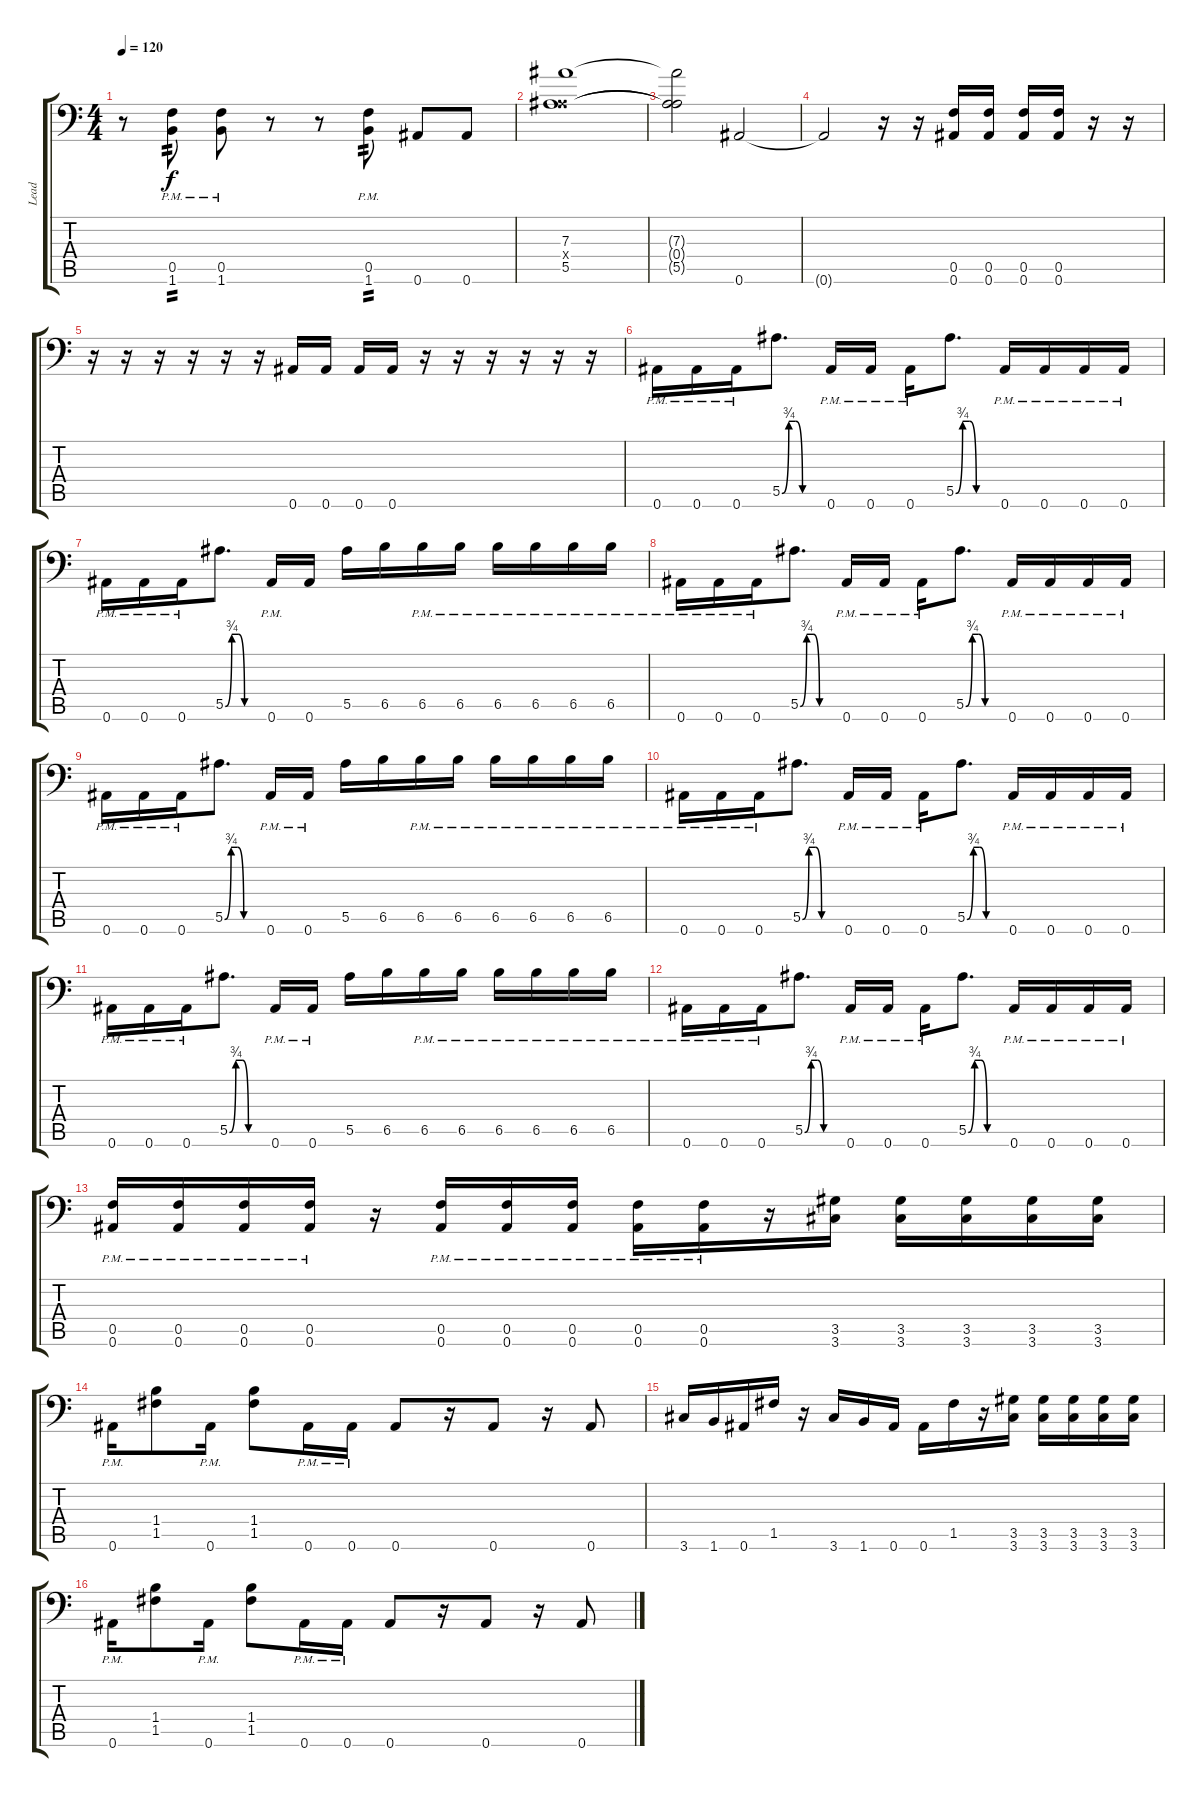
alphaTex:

\track ("Lead" "Lead") {instrument distortionguitar}
\staff {score tabs}
\tuning (C4 G3 Eb3 Bb2 F2 Bb1) {hide}
\ts (4 4)
\tempo 120
\clef f4
\ks c
r.8{dy f} (0.5{pm} 1.6{pm}).8{tp 2} (0.5{pm} 1.6{pm}).8 r.8 r.8 (0.5{pm} 1.6{pm}).8{tp 2} 0.6.8 0.6.8 |
(7.3 0.4{x} 5.5).1 |
(7.3{t} 0.4{t} 5.5{t}).2 0.6.2 |
0.6{t}.2 r.16 r.16 (0.5 0.6).16 (0.5 0.6).16 (0.5 0.6).16 (0.5 0.6).16 r.16 r.16 |
r.16 r.16 r.16 r.16 r.16 r.16 0.6.16 0.6.16 0.6.16 0.6.16 r.16 r.16 r.16 r.16 r.16 r.16 |
0.6{pm}.16 0.6{pm}.16 0.6{pm}.16 5.5{be (custom 0 0 10 3 20 3 30 0 60 0)}.8{d} 0.6{pm}.16 0.6{pm}.16 0.6{pm}.16 5.5{be (custom 0 0 10 3 20 3 30 0 60 0)}.8{d} 0.6{pm}.16 0.6{pm}.16 0.6{pm}.16 0.6{pm}.16 |
0.6{pm}.16 0.6{pm}.16 0.6{pm}.16 5.5{be (custom 0 0 10 3 20 3 30 0 60 0)}.8{d} 0.6{pm}.16 0.6.16 5.5.16 6.5.16 6.5{pm}.16 6.5{pm}.16 6.5{pm}.16 6.5{pm}.16 6.5{pm}.16 6.5{pm}.16 |
0.6{pm}.16 0.6{pm}.16 0.6{pm}.16 5.5{be (custom 0 0 10 3 20 3 30 0 60 0)}.8{d} 0.6{pm}.16 0.6{pm}.16 0.6{pm}.16 5.5{be (custom 0 0 10 3 20 3 30 0 60 0)}.8{d} 0.6{pm}.16 0.6{pm}.16 0.6{pm}.16 0.6{pm}.16 |
0.6{pm}.16 0.6{pm}.16 0.6{pm}.16 5.5{be (custom 0 0 10 3 20 3 30 0 60 0)}.8{d} 0.6{pm}.16 0.6{pm}.16 5.5.16 6.5.16 6.5{pm}.16 6.5{pm}.16 6.5{pm}.16 6.5{pm}.16 6.5{pm}.16 6.5{pm}.16 |
0.6{pm}.16 0.6{pm}.16 0.6{pm}.16 5.5{be (custom 0 0 10 3 20 3 30 0 60 0)}.8{d} 0.6{pm}.16 0.6{pm}.16 0.6{pm}.16 5.5{be (custom 0 0 10 3 20 3 30 0 60 0)}.8{d} 0.6{pm}.16 0.6{pm}.16 0.6{pm}.16 0.6{pm}.16 |
0.6{pm}.16 0.6{pm}.16 0.6{pm}.16 5.5{be (custom 0 0 10 3 20 3 30 0 60 0)}.8{d} 0.6{pm}.16 0.6{pm}.16 5.5.16 6.5.16 6.5{pm}.16 6.5{pm}.16 6.5{pm}.16 6.5{pm}.16 6.5{pm}.16 6.5{pm}.16 |
0.6{pm}.16 0.6{pm}.16 0.6{pm}.16 5.5{be (custom 0 0 10 3 20 3 30 0 60 0)}.8{d} 0.6{pm}.16 0.6{pm}.16 0.6{pm}.16 5.5{be (custom 0 0 10 3 20 3 30 0 60 0)}.8{d} 0.6{pm}.16 0.6{pm}.16 0.6{pm}.16 0.6{pm}.16 |
(0.5{pm} 0.6{pm}).16 (0.5{pm} 0.6{pm}).16 (0.5{pm} 0.6{pm}).16 (0.5{pm} 0.6{pm}).16 r.16 (0.5{pm} 0.6{pm}).16 (0.5{pm} 0.6{pm}).16 (0.5{pm} 0.6{pm}).16 (0.5{pm} 0.6{pm}).16 (0.5{pm} 0.6{pm}).16 r.16 (3.5 3.6).16 (3.5 3.6).16 (3.5 3.6).16 (3.5 3.6).16 (3.5 3.6).16 |
0.6{pm}.16 (1.4 1.5).8 0.6{pm}.16 (1.4 1.5).8 0.6{pm}.16 0.6{pm}.16 0.6.8 r.16 0.6.8 r.16 0.6.8 |
3.6.16 1.6.16 0.6.16 1.5.16 r.16 3.6.16 1.6.16 0.6.16 0.6.16 1.5.16 r.16 (3.5 3.6).16 (3.5 3.6).16 (3.5 3.6).16 (3.5 3.6).16 (3.5 3.6).16 |
0.6{pm}.16 (1.4 1.5).8 0.6{pm}.16 (1.4 1.5).8 0.6{pm}.16 0.6{pm}.16 0.6.8 r.16 0.6.8 r.16 0.6.8
